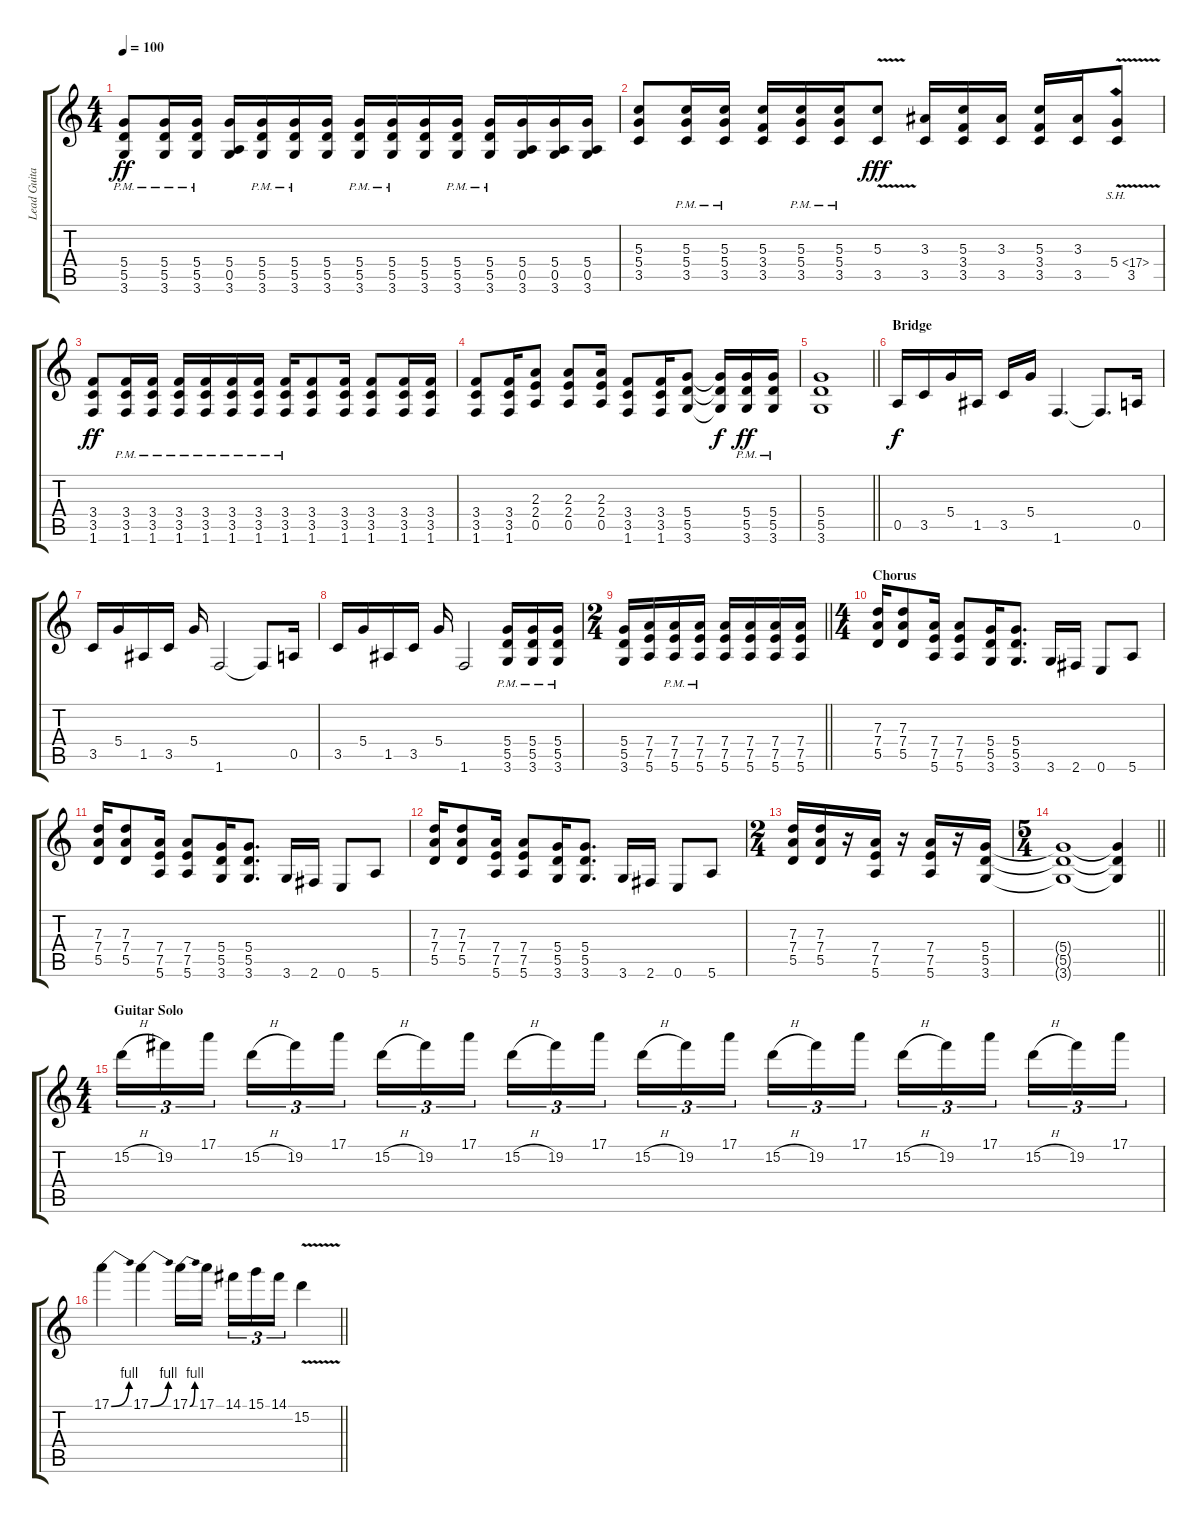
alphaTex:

\track ("Lead Guitar" "Lead Guita") {instrument distortionguitar}
\staff {score tabs}
\tuning (E4 B3 G3 D3 A2 E2) {hide}
\ts (4 4)
\tempo 100
\clef g2
\ks c
(5.4{pm} 5.5{pm} 3.6{pm}).8{dy ff} (5.4{pm} 5.5{pm} 3.6{pm}).16 (5.4{pm} 5.5{pm} 3.6{pm}).16 (5.4 0.5 3.6).16 (5.4{pm} 5.5{pm} 3.6{pm}).16 (5.4{pm} 5.5{pm} 3.6{pm}).16 (5.4 5.5 3.6).16 (5.4{pm} 5.5{pm} 3.6{pm}).16 (5.4{pm} 5.5{pm} 3.6{pm}).16 (5.4 5.5 3.6).16 (5.4{pm} 5.5{pm} 3.6{pm}).16 (5.4{pm} 5.5{pm} 3.6{pm}).16 (5.4 0.5 3.6).16 (5.4 0.5 3.6).16 (5.4 0.5 3.6).16 |
(5.3 5.4 3.5).8 (5.3{pm} 5.4{pm} 3.5{pm}).16 (5.3{pm} 5.4{pm} 3.5{pm}).16 (5.3 3.4 3.5).16 (5.3{pm} 5.4{pm} 3.5{pm}).16 (5.3{pm} 5.4{pm} 3.5{pm}).16 (5.3{v} 3.5).8{dy fff} (3.3 3.5).16 (5.3 3.4 3.5).16 (3.3 3.5).16 (5.3 3.4 3.5).16 (3.3 3.5).16 (5.4{sh 12 v} 3.5).8 |
(3.4 3.5 1.6).8{dy ff} (3.4{pm} 3.5{pm} 1.6{pm}).16 (3.4{pm} 3.5{pm} 1.6{pm}).16 (3.4{pm} 3.5{pm} 1.6{pm}).16 (3.4{pm} 3.5{pm} 1.6{pm}).16 (3.4{pm} 3.5{pm} 1.6{pm}).16 (3.4{pm} 3.5{pm} 1.6{pm}).16 (3.4{pm} 3.5{pm} 1.6{pm}).16 (3.4 3.5 1.6).8 (3.4 3.5 1.6).16 (3.4 3.5 1.6).8 (3.4 3.5 1.6).16 (3.4 3.5 1.6).16 |
(3.4 3.5 1.6).8 (3.4 3.5 1.6).16 (2.3 2.4 0.5).8 (2.3 2.4 0.5).8 (2.3 2.4 0.5).16 (3.4 3.5 1.6).8 (3.4 3.5 1.6).16 (5.4 5.5 3.6).8 (5.4{t} 5.5{t} 3.6{t}).16{dy f} (5.4{pm} 5.5{pm} 3.6{pm}).16{dy ff} (5.4{pm} 5.5{pm} 3.6{pm}).16 |
\barLineRight lightlight
(5.4 5.5 3.6).1 |
\section ("" "Bridge")
0.5.16{dy f instrument electricguitarclean} 3.5.16 5.4.16 1.5.16 3.5.16 5.4.16 1.6.4{d} 1.6{t}.8{d} 0.5.16 |
3.5.16 5.4.16 1.5.16 3.5.16 5.4.16 1.6.2 1.6{t}.8 0.5.16 |
3.5.16 5.4.16 1.5.16 3.5.16 5.4.16 1.6.2 (5.4{pm} 5.5{pm} 3.6{pm}).16 (5.4{pm} 5.5{pm} 3.6{pm}).16{instrument distortionguitar} (5.4{pm} 5.5{pm} 3.6{pm}).16 |
\ts (2 4)
\barLineRight lightlight
(5.4 5.5 3.6).16 (7.4 7.5 5.6).16 (7.4{pm} 7.5{pm} 5.6{pm}).16 (7.4{pm} 7.5{pm} 5.6{pm}).16 (7.4 7.5 5.6).16 (7.4 7.5 5.6).16 (7.4 7.5 5.6).16 (7.4 7.5 5.6).16 |
\ts (4 4)
\section ("" "Chorus")
(7.3 7.4 5.5).16 (7.3 7.4 5.5).8 (7.4 7.5 5.6).16 (7.4 7.5 5.6).8 (5.4 5.5 3.6).16 (5.4 5.5 3.6).8{d} 3.6.16 2.6.16 0.6.8 5.6.8 |
(7.3 7.4 5.5).16 (7.3 7.4 5.5).8 (7.4 7.5 5.6).16 (7.4 7.5 5.6).8 (5.4 5.5 3.6).16 (5.4 5.5 3.6).8{d} 3.6.16 2.6.16 0.6.8 5.6.8 |
(7.3 7.4 5.5).16 (7.3 7.4 5.5).8 (7.4 7.5 5.6).16 (7.4 7.5 5.6).8 (5.4 5.5 3.6).16 (5.4 5.5 3.6).8{d} 3.6.16 2.6.16 0.6.8 5.6.8 |
\ts (2 4)
(7.3 7.4 5.5).16 (7.3 7.4 5.5).16 r.16 (7.4 7.5 5.6).16 r.16 (7.4 7.5 5.6).16 r.16 (5.4 5.5 3.6).16 |
\ts (5 4)
\barLineRight lightlight
(5.4{t} 5.5{t} 3.6{t}).1 (5.4{t} 5.5{t} 3.6{t}).4 |
\ts (4 4)
\section ("" "Guitar Solo")
15.2{h}.16{tu (3 2)} 19.2.16{tu (3 2)} 17.1.16{tu (3 2) beam splitsecondary} 15.2{h}.16{tu (3 2)} 19.2.16{tu (3 2)} 17.1.16{tu (3 2)} 15.2{h}.16{tu (3 2)} 19.2.16{tu (3 2)} 17.1.16{tu (3 2) beam splitsecondary} 15.2{h}.16{tu (3 2)} 19.2.16{tu (3 2)} 17.1.16{tu (3 2)} 15.2{h}.16{tu (3 2)} 19.2.16{tu (3 2)} 17.1.16{tu (3 2) beam splitsecondary} 15.2{h}.16{tu (3 2)} 19.2.16{tu (3 2)} 17.1.16{tu (3 2)} 15.2{h}.16{tu (3 2)} 19.2.16{tu (3 2)} 17.1.16{tu (3 2) beam splitsecondary} 15.2{h}.16{tu (3 2)} 19.2.16{tu (3 2)} 17.1.16{tu (3 2)} |
\barLineRight lightlight
17.1{be (bend 0 0 60 4)}.4 17.1{be (bend 0 0 60 4)}.4 17.1{be (bend 0 0 60 4)}.16 17.1.16{beam splitsecondary} 14.1.16{tu (3 2)} 15.1.16{tu (3 2)} 14.1.16{tu (3 2)} 15.2{v}.4
